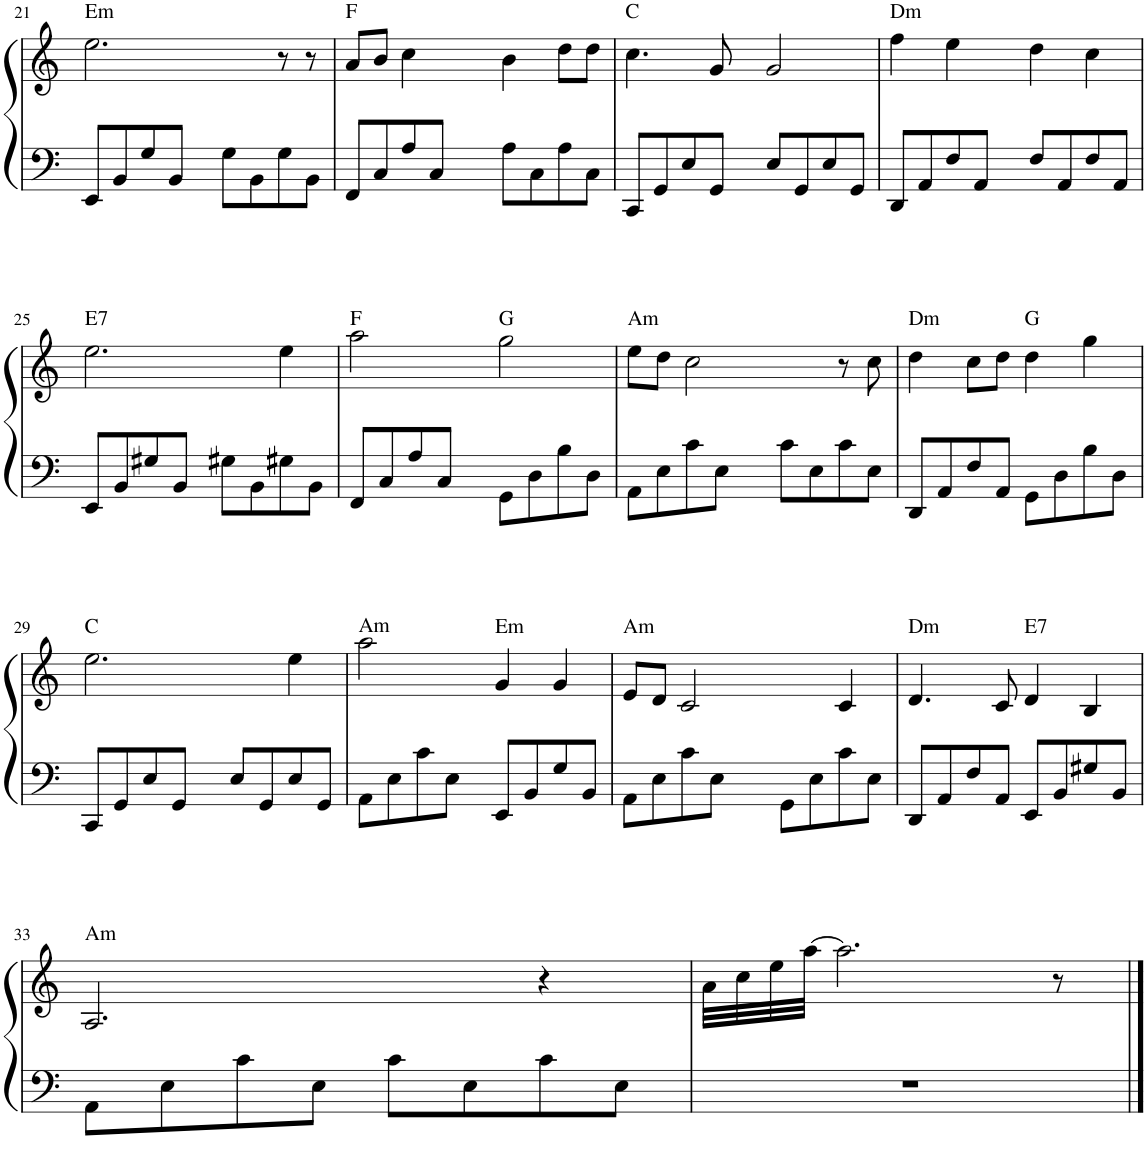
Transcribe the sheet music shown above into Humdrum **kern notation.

**kern	**kern
*part1	*part1
*staff2	*staff1
*I"Piano	*
*I'Pno.	*
!!LO:PB:g=z
*clefF4	*clefG2
*k[]	*k[]
*M4/4	*M4/4
=21	=21
!	!LO:TX:a:t=Em
8EE/L	2.ee\
8BB/	.
8G/	.
8BB/J	.
8G\L	.
8BB\	.
8G\	8r
8BB\J	8r
=22	=22
!	!LO:TX:a:t=F
8FF/L	8a/L
8C/	8b/J
8A/	4cc\
8C/J	.
8A\L	4b\
8C\	.
8A\	8dd\L
8C\J	8dd\J
=23	=23
!	!LO:TX:a:t=C
8CC/L	4.cc\
8GG/	.
8E/	.
8GG/J	8g/
8E/L	2g/
8GG/	.
8E/	.
8GG/J	.
=24	=24
!	!LO:TX:a:t=Dm
8DD/L	4ff\
8AA/	.
8F/	4ee\
8AA/J	.
8F/L	4dd\
8AA/	.
8F/	4cc\
8AA/J	.
!!LO:LB:g=z
=25	=25
!	!LO:TX:a:t=E7
8EE/L	2.ee\
8BB/	.
8G#X/	.
8BB/J	.
8G#X\L	.
8BB\	.
8G#X\	4ee\
8BB\J	.
=26	=26
!	!LO:TX:a:t=F
8FF/L	2aa\
8C/	.
8A/	.
8C/J	.
!	!LO:TX:a:t=G
8GG\L	2gg\
8D\	.
8B\	.
8D\J	.
=27	=27
!	!LO:TX:a:t=Am
8AA\L	8ee\L
8E\	8dd\J
8c\	2cc\
8E\J	.
8c\L	.
8E\	.
8c\	8r
8E\J	8cc\
=28	=28
!	!LO:TX:a:t=Dm
8DD/L	4dd\
8AA/	.
8F/	8cc\L
8AA/J	8dd\J
!	!LO:TX:a:t=G
8GG\L	4dd\
8D\	.
8B\	4gg\
8D\J	.
!!LO:LB:g=z
=29	=29
!	!LO:TX:a:t=C
8CC/L	2.ee\
8GG/	.
8E/	.
8GG/J	.
8E/L	.
8GG/	.
8E/	4ee\
8GG/J	.
=30	=30
!	!LO:TX:a:t=Am
8AA\L	2aa\
8E\	.
8c\	.
8E\J	.
!	!LO:TX:a:t=Em
8EE/L	4g/
8BB/	.
8G/	4g/
8BB/J	.
=31	=31
!	!LO:TX:a:t=Am
8AA\L	8e/L
8E\	8d/J
8c\	2c/
8E\J	.
8GG\L	.
8E\	.
8c\	4c/
8E\J	.
=32	=32
!	!LO:TX:a:t=Dm
8DD/L	4.d/
8AA/	.
8F/	.
8AA/J	8c/
!	!LO:TX:a:t=E7
8EE/L	4d/
8BB/	.
8G#X/	4B/
8BB/J	.
!!LO:LB:g=z
=33	=33
!	!LO:TX:a:t=Am
8AA\L	2.A/
8E\	.
8c\	.
8E\J	.
8c\L	.
8E\	.
8c\	4r
8E\J	.
=34	=34
1r	32a\LLL
.	32cc\
.	32ee\
.	[32aa\JJJ
.	2.aa\]
.	8r
==	==
*-	*-
